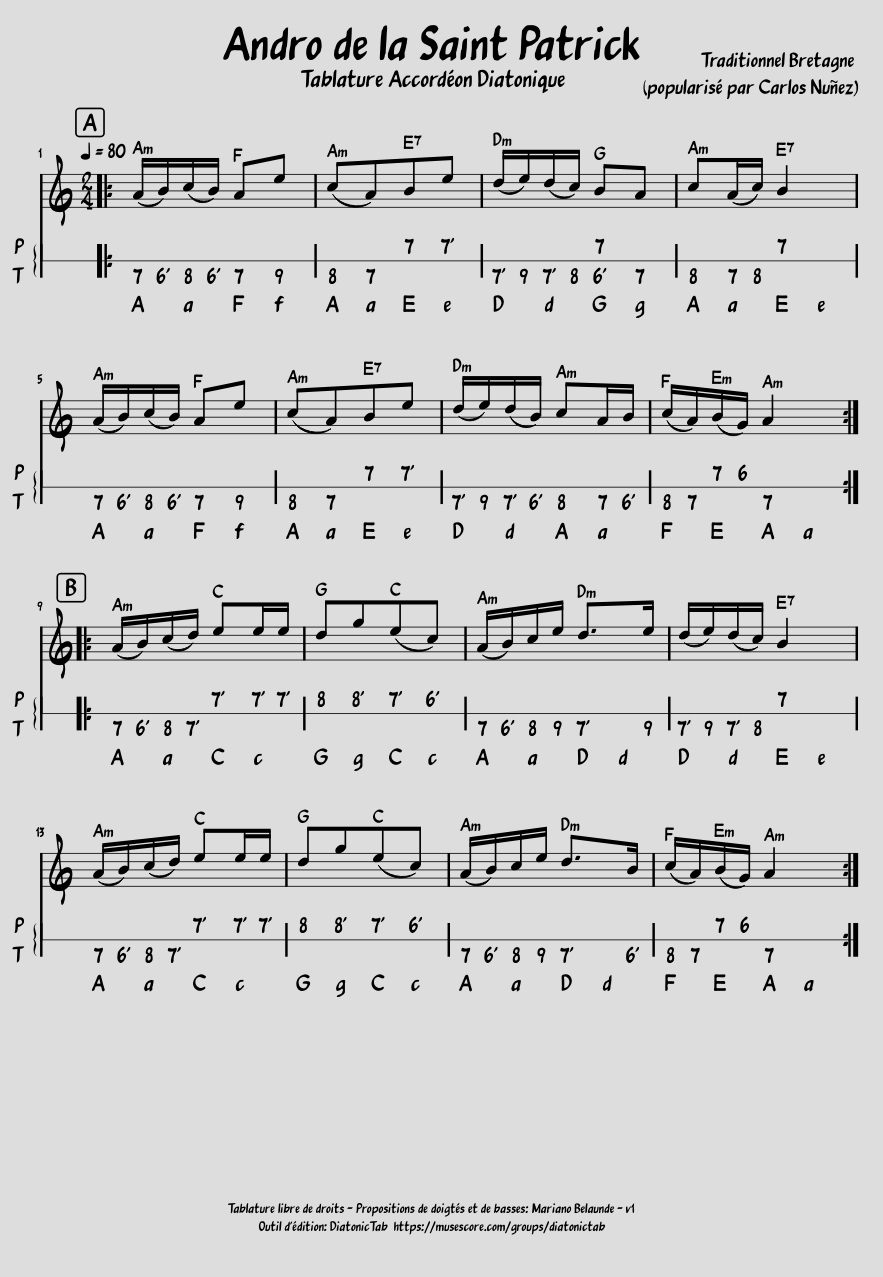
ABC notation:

X:1
L:1/8
Q:1/4=80
M:2/4
I:linebreak $
K:C
V:1 treble
V:1
|: (A/B/)(c/B/) Ae | (cA)Be | (d/e/)(d/c/) BA | c(A/c/) B2 |$ (A/B/)(c/B/) Ae | %5
 (cA)Be | (d/e/)(d/B/) cA/B/ | (c/A/)(B/G/) A2 ::$ (A/B/)(c/d/) ee/e/ | dg(ec) | %10
 (A/B/)c/e/ d>e | (d/e/)(d/c/) B2 |$ (A/B/)(c/d/) ee/e/ | dg(ec) | (A/B/)c/e/ d>B | %15
 (c/A/)(B/G/) A2 :| %16
